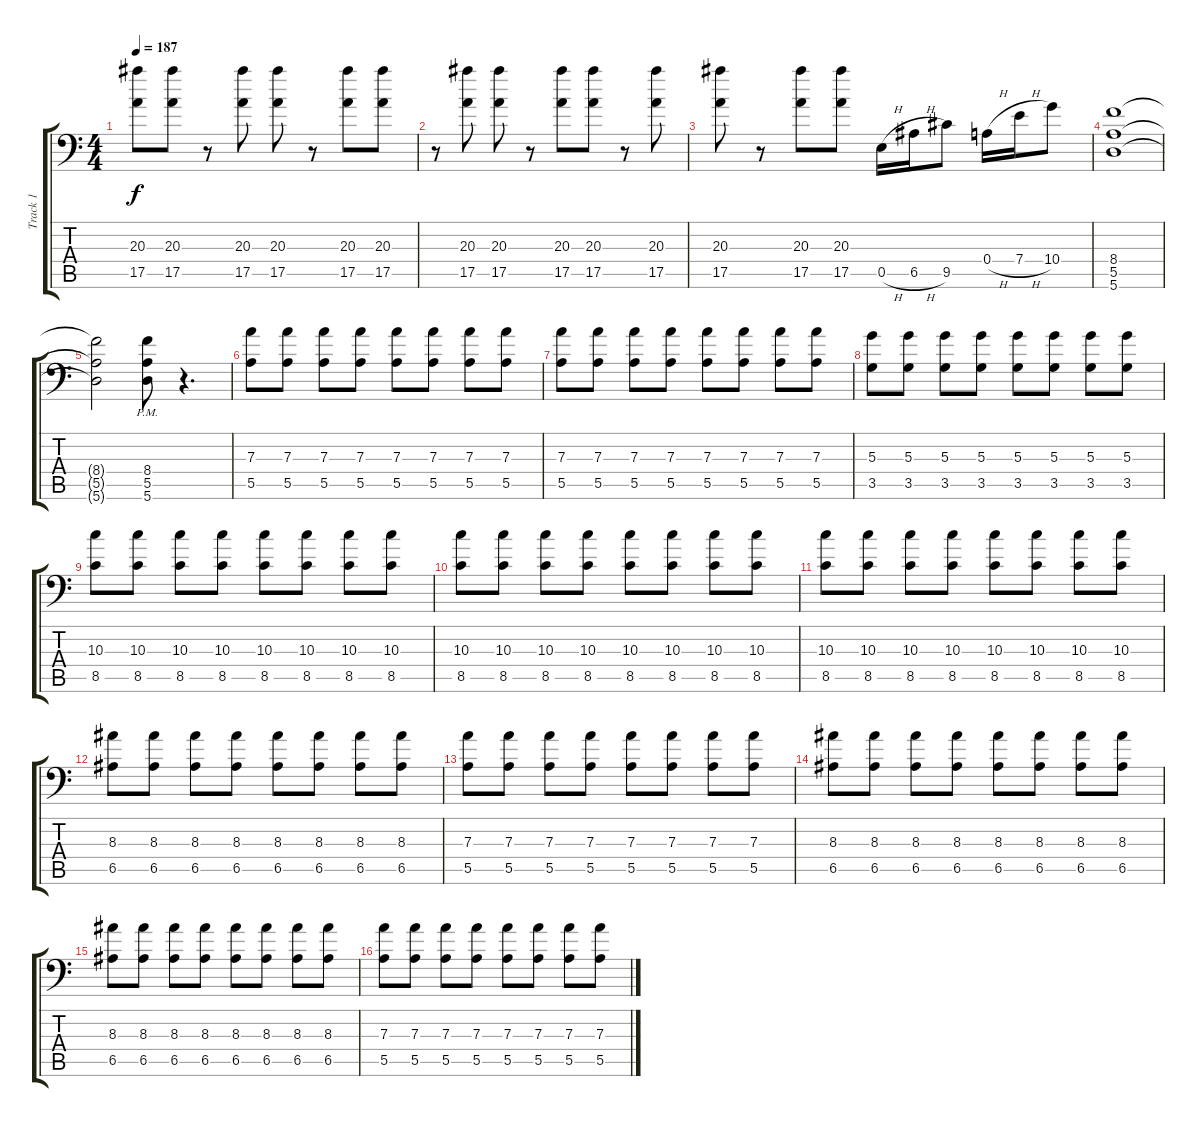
\track ("Track 1" "Track 1") {instrument distortionguitar}
\staff {score tabs}
\tuning (B3 Gb3 D3 A2 E2 A1) {hide}
\ts (4 4)
\tempo 187
\clef f4
\ks c
(20.3 17.5).8{dy f} (20.3 17.5).8 r.8 (20.3 17.5).8 (20.3 17.5).8 r.8 (20.3 17.5).8 (20.3 17.5).8 |
r.8 (20.3 17.5).8 (20.3 17.5).8 r.8 (20.3 17.5).8 (20.3 17.5).8 r.8 (20.3 17.5).8 |
(20.3 17.5).8 r.8 (20.3 17.5).8 (20.3 17.5).8 0.5{h}.16 6.5{h}.16 9.5.8 0.4{h}.16 7.4{h}.16 10.4.8 |
(8.4 5.5 5.6).1 |
(8.4{t} 5.5{t} 5.6{t}).2 (8.4 5.5{pm} 5.6{pm}).8 r.4{d} |
(7.3 5.5).8 (7.3 5.5).8 (7.3 5.5).8 (7.3 5.5).8 (7.3 5.5).8 (7.3 5.5).8 (7.3 5.5).8 (7.3 5.5).8 |
(7.3 5.5).8 (7.3 5.5).8 (7.3 5.5).8 (7.3 5.5).8 (7.3 5.5).8 (7.3 5.5).8 (7.3 5.5).8 (7.3 5.5).8 |
(5.3 3.5).8 (5.3 3.5).8 (5.3 3.5).8 (5.3 3.5).8 (5.3 3.5).8 (5.3 3.5).8 (5.3 3.5).8 (5.3 3.5).8 |
(10.3 8.5).8 (10.3 8.5).8 (10.3 8.5).8 (10.3 8.5).8 (10.3 8.5).8 (10.3 8.5).8 (10.3 8.5).8 (10.3 8.5).8 |
(10.3 8.5).8 (10.3 8.5).8 (10.3 8.5).8 (10.3 8.5).8 (10.3 8.5).8 (10.3 8.5).8 (10.3 8.5).8 (10.3 8.5).8 |
(10.3 8.5).8 (10.3 8.5).8 (10.3 8.5).8 (10.3 8.5).8 (10.3 8.5).8 (10.3 8.5).8 (10.3 8.5).8 (10.3 8.5).8 |
(8.3 6.5).8 (8.3 6.5).8 (8.3 6.5).8 (8.3 6.5).8 (8.3 6.5).8 (8.3 6.5).8 (8.3 6.5).8 (8.3 6.5).8 |
(7.3 5.5).8 (7.3 5.5).8 (7.3 5.5).8 (7.3 5.5).8 (7.3 5.5).8 (7.3 5.5).8 (7.3 5.5).8 (7.3 5.5).8 |
(8.3 6.5).8 (8.3 6.5).8 (8.3 6.5).8 (8.3 6.5).8 (8.3 6.5).8 (8.3 6.5).8 (8.3 6.5).8 (8.3 6.5).8 |
(8.3 6.5).8 (8.3 6.5).8 (8.3 6.5).8 (8.3 6.5).8 (8.3 6.5).8 (8.3 6.5).8 (8.3 6.5).8 (8.3 6.5).8 |
(7.3 5.5).8 (7.3 5.5).8 (7.3 5.5).8 (7.3 5.5).8 (7.3 5.5).8 (7.3 5.5).8 (7.3 5.5).8 (7.3 5.5).8
